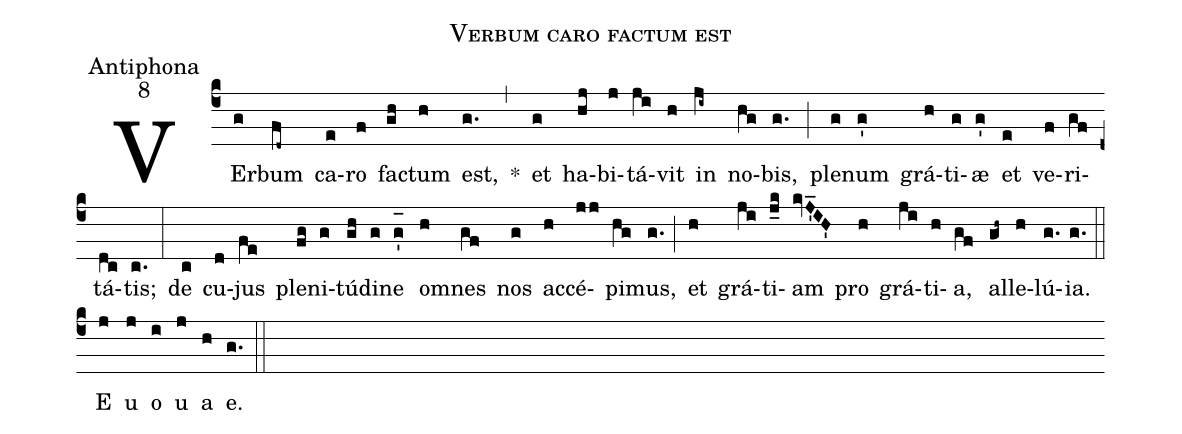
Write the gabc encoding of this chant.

name:Verbum caro factum est;
office-part:Antiphona;
mode:8;
%%
(c4) VEr(g)bum(fd~) ca(e)ro(f) fa(gh)ctum(h) est,(g.) *(,) et(g) ha(hj)bi(j)tá(ji)vit(h) in(ji~) no(hg)bis,(g.) (;) ple(g)num(g') grá(h)ti(g)æ(g') et(e) ve(f)ri(gf)tá(dc)tis;(c.) (:) de(c) cu(d)jus(fe) ple(fg)ni(g)tú(gh)di(g)ne(g'_[oh:h]) o(h)mnes(gf) nos(g) ac(h)cé(jj)pi(hg)mus,(g.) (;) et(h) grá(ji)ti(j_k)am(kvJ'_IH') pro(h) grá(ji)ti(h)a,(gf) al(gh~)le(h)lú(g.){ia}.(g.) (::) <eu>E(j) u(j) o(i) u(j) a(h) e.</eu>(g.) (::)
